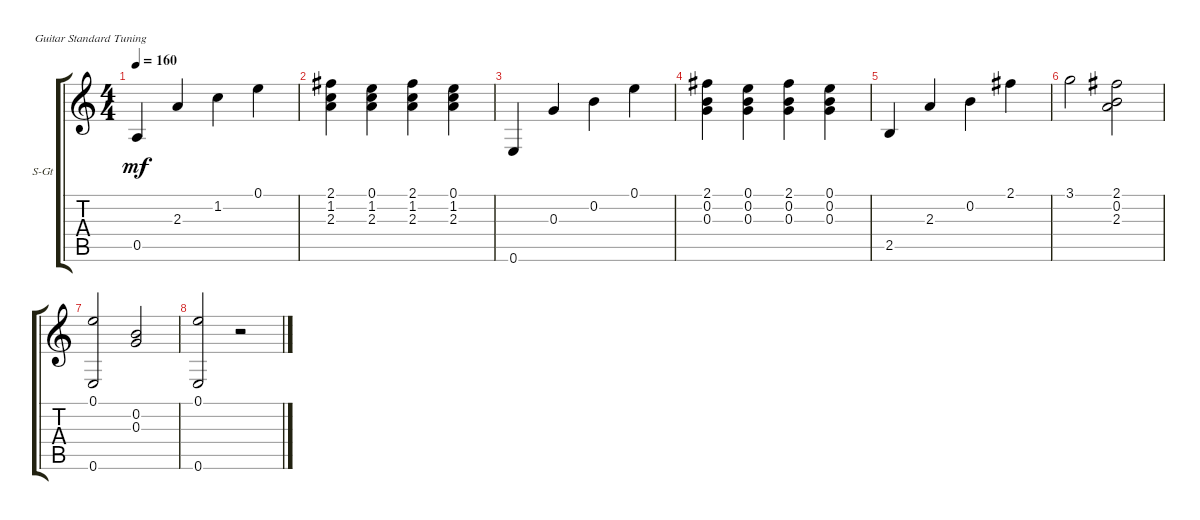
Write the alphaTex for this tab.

\defaultSystemsLayout 4
\bracketExtendMode groupsimilarinstruments
\firstSystemTrackNameOrientation horizontal
\otherSystemsTrackNameOrientation horizontal
\track ("Steel Guitar" "S-Gt") {instrument acousticguitarsteel}
\staff {score tabs}
\tuning (E4 B3 G3 D3 A2 E2)
\ts (4 4)
\tempo 160
\clef g2
\ks c
0.5.4{dy mf} 2.3.4 1.2.4 0.1.4 |
(2.1 1.2 2.3).4 (0.1 1.2 2.3).4 (2.1 1.2 2.3).4 (0.1 1.2 2.3).4 |
0.6.4 0.3.4 0.2.4 0.1.4 |
(2.1 0.2 0.3).4 (0.3 0.1 0.2).4 (2.1 0.2 0.3).4 (0.1 0.2 0.3).4 |
2.5.4 2.3.4 0.2.4 2.1.4 |
3.1.2 (2.1 0.2 2.3).2 |
(0.1 0.6).2 (0.2 0.3).2 |
(0.1 0.6).2 r.2
